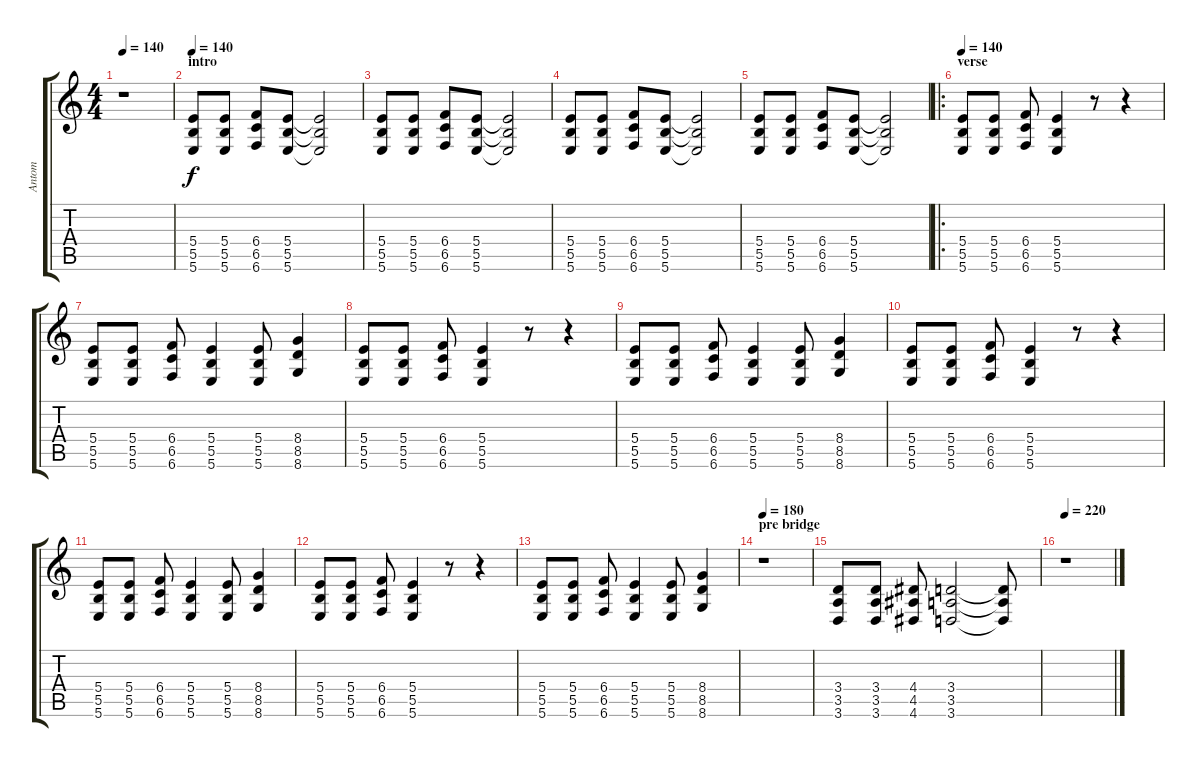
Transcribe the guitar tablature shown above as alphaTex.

\track ("Antom" "Antom") {instrument overdrivenguitar}
\staff {score tabs}
\tuning (Db4 Ab3 E3 B2 Gb2 B1) {hide}
\ts (4 4)
\tempo 140
\clef g2
\ks c
r.1{dy f instrument overdrivenguitar} |
\section ("" "intro")
\tempo 140
(5.4 5.5 5.6).8 (5.4 5.5 5.6).8 (6.4 6.5 6.6).8 (5.4 5.5 5.6).8 (5.4{t} 5.5{t} 5.6{t}).2 |
(5.4 5.5 5.6).8 (5.4 5.5 5.6).8 (6.4 6.5 6.6).8 (5.4 5.5 5.6).8 (5.4{t} 5.5{t} 5.6{t}).2 |
(5.4 5.5 5.6).8 (5.4 5.5 5.6).8 (6.4 6.5 6.6).8 (5.4 5.5 5.6).8 (5.4{t} 5.5{t} 5.6{t}).2 |
(5.4 5.5 5.6).8 (5.4 5.5 5.6).8 (6.4 6.5 6.6).8 (5.4 5.5 5.6).8 (5.4{t} 5.5{t} 5.6{t}).2 |
\ro
\section ("" "verse")
\tempo 140
(5.4 5.5 5.6).8 (5.4 5.5 5.6).8 (6.4 6.5 6.6).8 (5.4 5.5 5.6).4 r.8 r.4 |
(5.4 5.5 5.6).8 (5.4 5.5 5.6).8 (6.4 6.5 6.6).8 (5.4 5.5 5.6).4 (5.4 5.5 5.6).8 (8.4 8.5 8.6).4 |
(5.4 5.5 5.6).8 (5.4 5.5 5.6).8 (6.4 6.5 6.6).8 (5.4 5.5 5.6).4 r.8 r.4 |
(5.4 5.5 5.6).8 (5.4 5.5 5.6).8 (6.4 6.5 6.6).8 (5.4 5.5 5.6).4 (5.4 5.5 5.6).8 (8.4 8.5 8.6).4 |
(5.4 5.5 5.6).8 (5.4 5.5 5.6).8 (6.4 6.5 6.6).8 (5.4 5.5 5.6).4 r.8 r.4 |
(5.4 5.5 5.6).8 (5.4 5.5 5.6).8 (6.4 6.5 6.6).8 (5.4 5.5 5.6).4 (5.4 5.5 5.6).8 (8.4 8.5 8.6).4 |
(5.4 5.5 5.6).8 (5.4 5.5 5.6).8 (6.4 6.5 6.6).8 (5.4 5.5 5.6).4 r.8 r.4 |
(5.4 5.5 5.6).8 (5.4 5.5 5.6).8 (6.4 6.5 6.6).8 (5.4 5.5 5.6).4 (5.4 5.5 5.6).8 (8.4 8.5 8.6).4 |
\section ("" "pre bridge")
\tempo 180
r.1 |
(3.4 3.5 3.6).8 (3.4 3.5 3.6).8 (4.4 4.5 4.6).8 (3.4 3.5 3.6).2 (3.4{t} 3.5{t} 3.6{t}).8 |
\tempo 220
r.1
